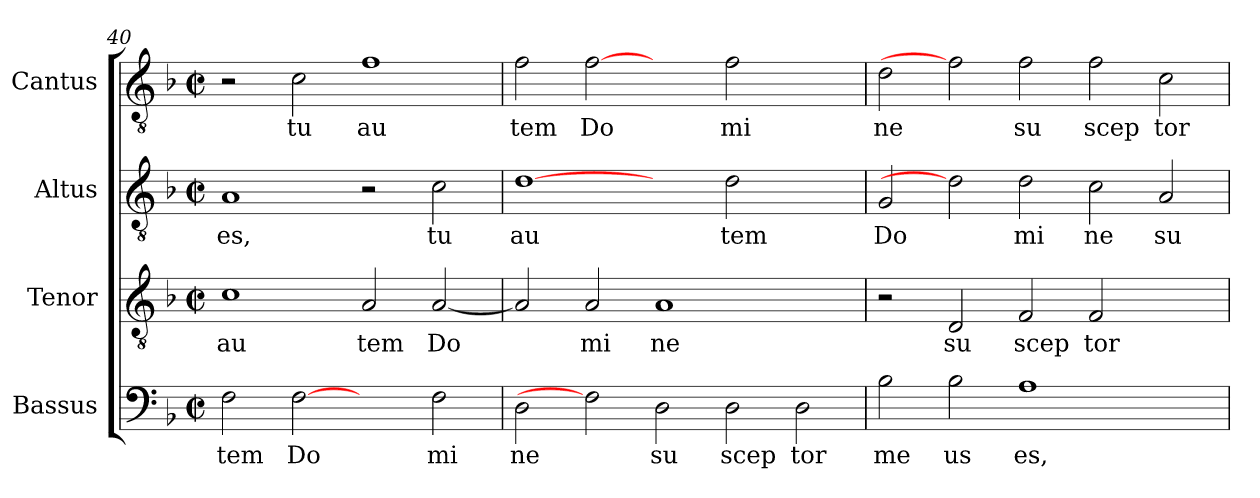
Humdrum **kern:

**kern	**text	**kern	**text	**kern	**text	**kern	**text
*part4	*part4	*part3	*part3	*part2	*part2	*part1	*part1
*staff4	*staff4	*staff3	*staff3	*staff2	*staff2	*staff1	*staff1
*I"Bassus	*	*I"Tenor	*	*I"Altus	*	*I"Cantus	*
*clefF4	*	*clefGv2	*	*clefGv2	*	*clefGv2	*
*k[b-]	*	*k[b-]	*	*k[b-]	*	*k[b-]	*
*F:	*	*F:	*	*F:	*	*F:	*
*M2/2	*	*M2/2	*	*M2/2	*	*M2/2	*
*met(c|)	*	*met(c|)	*	*met(c|)	*	*met(c|)	*
=40	=40	=40	=40	=40	=40	=40	=40
!	!LO:LY:b:cj	!	!LO:LY:b:cj	!	!LO:LY:b:cj	!	!
2F\	tem	1c	au	1A	es,	2r	.
!	!LO:LY:b:cj	!	!	!	!	!	!LO:LY:b:cj
[2F	Do	.	.	.	.	2c\	tu
!	!	!	!LO:LY:b:cj	!	!	!	!LO:LY:b:cj
2ryy	.	2A/	tem	2r	.	1f	au
!	!LO:LY:b:cj	!	!LO:LY:b:cj	!	!LO:LY:b:cj	!	!
2F\	mi	[<2A/	Do	2c\	tu	.	.
=41	=41	=41	=41	=41	=41	=41	=41
!	!LO:LY:b:cj	!	!LO:LY:b:cj	!	!LO:LY:b:cj	!	!LO:LY:b:cj
2D\	ne	2A/]	.	[1d	au	2f\	tem
!	!	!	!LO:LY:b:cj	!	!	!	!LO:LY:b:cj
2F]	.	2A/	mi	.	.	[2f	Do
!	!LO:LY:b:cj	!	!LO:LY:b:cj	!	!	!	!
2D\	su	1A	ne	2ryy	.	2ryy	.
!	!LO:LY:b:cj	!	!	!	!LO:LY:b:cj	!	!LO:LY:b:cj
2D\	scep	.	.	2d\	tem	2f\	mi
!	!LO:LY:b:cj	!	!	!	!	!	!
2D\	tor	2ryy	.	2ryy	.	2ryy	.
=42	=42	=42	=42	=42	=42	=42	=42
!	!LO:LY:b:cj	!	!	!	!LO:LY:b:cj	!	!LO:LY:b:cj
2B-\	me	2r	.	2G/	Do	2d\	ne
!	!LO:LY:b:cj	!	!LO:LY:b:cj	!	!	!	!
2B-\	us	2D/	su	2d]	.	2f]	.
!	!LO:LY:b:cj	!	!LO:LY:b:cj	!	!LO:LY:b:cj	!	!LO:LY:b:cj
1A	es,	2F/	scep	2d\	mi	2f\	su
!	!	!	!LO:LY:b:cj	!	!LO:LY:b:cj	!	!LO:LY:b:cj
.	.	2F/	tor	2c\	ne	2f\	scep
!	!	!	!	!	!LO:LY:b:cj	!	!LO:LY:b:cj
2ryy	.	2ryy	.	2A/	su	2c\	tor
=	=	=	=	=	=	=	=
*-	*-	*-	*-	*-	*-	*-	*-
